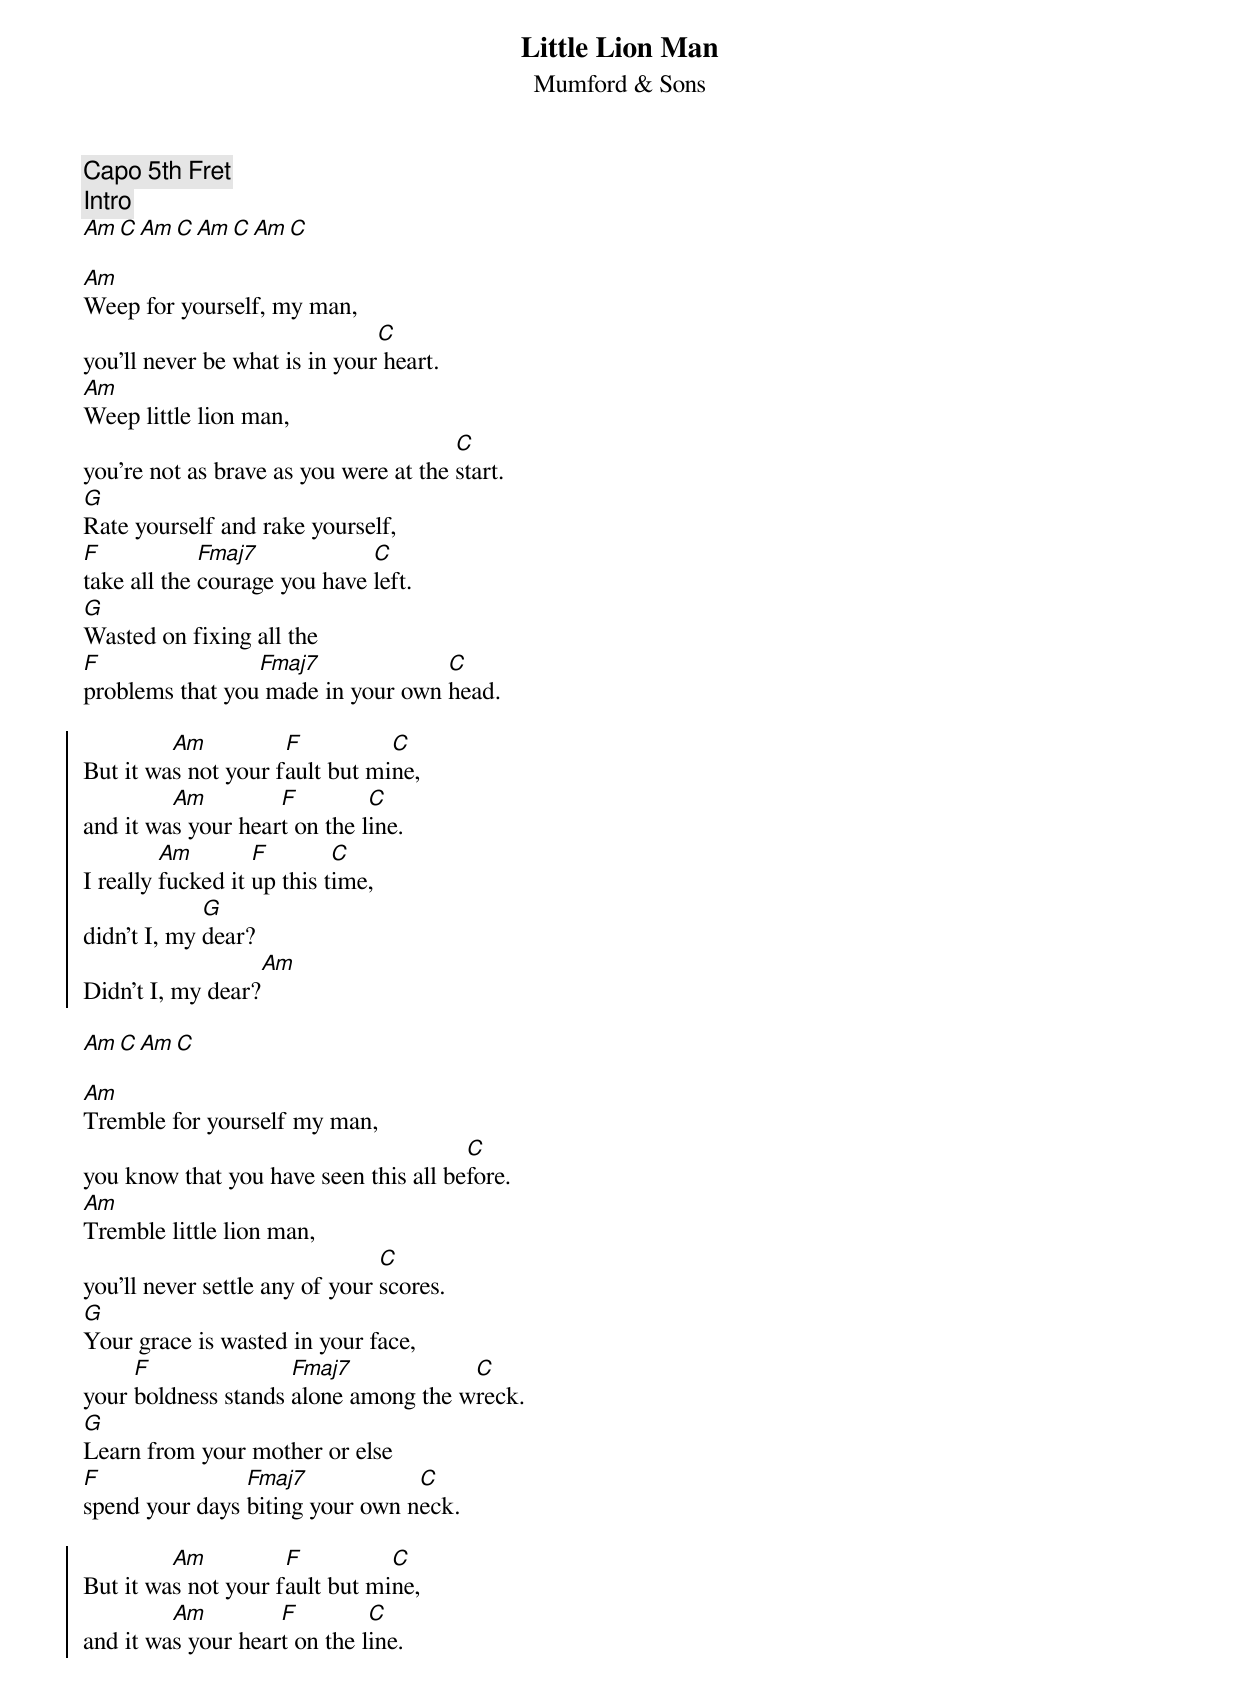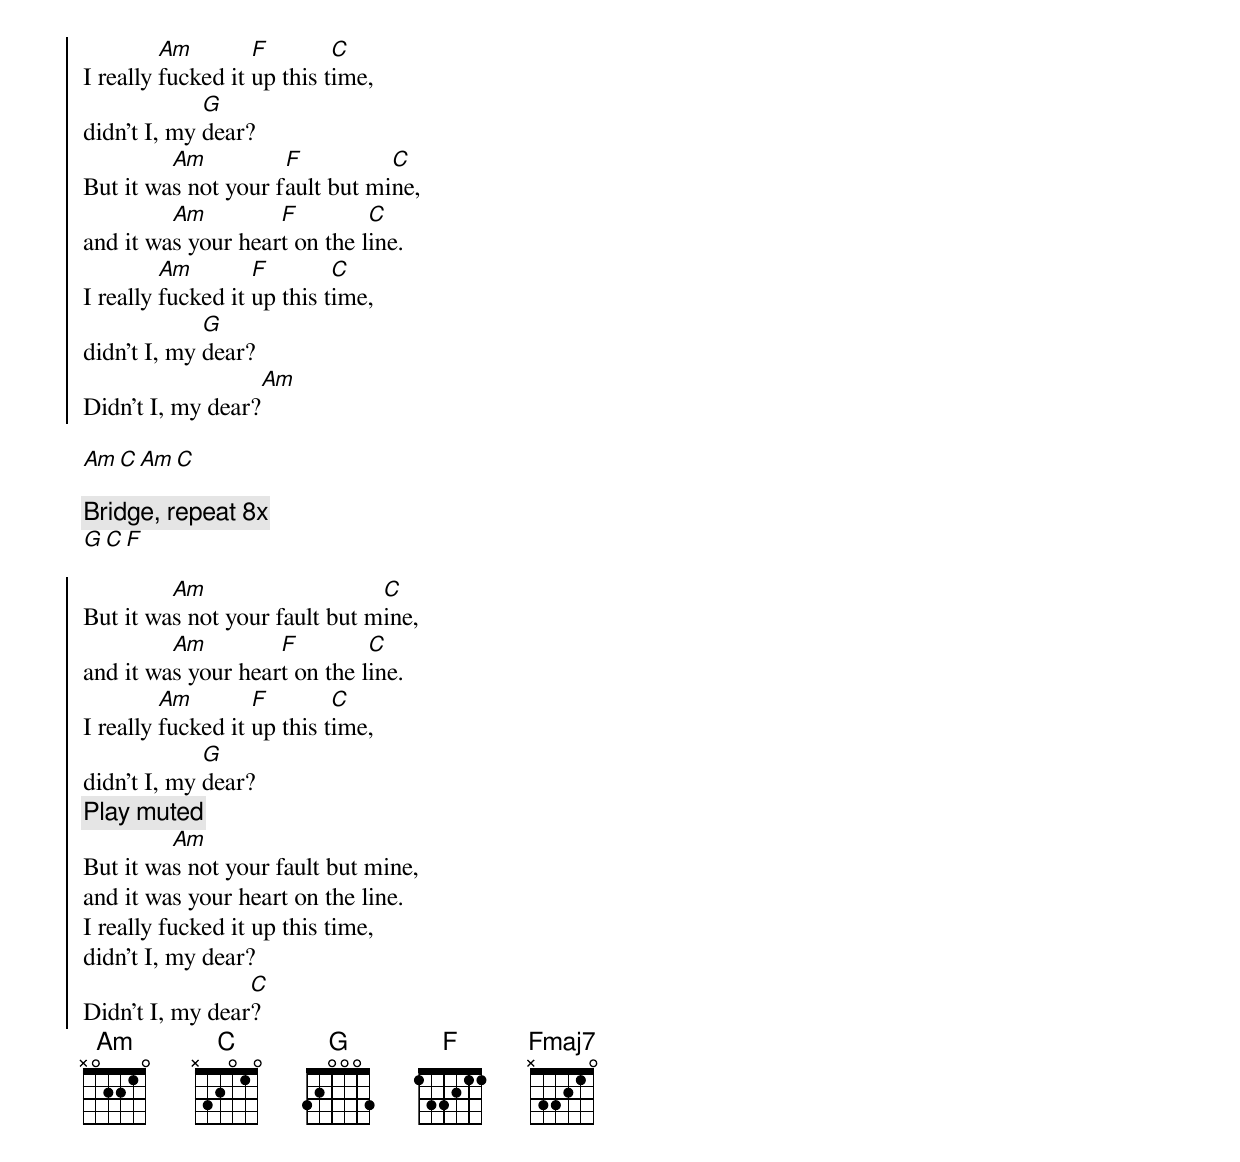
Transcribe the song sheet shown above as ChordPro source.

{title:Little Lion Man}
{subtitle:Mumford & Sons}
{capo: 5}
{c:Capo 5th Fret}
{c:Intro}
[Am][C][Am][C][Am][C][Am][C]

[Am]Weep for yourself, my man,
you'll never be what is in your[C] heart.
[Am]Weep little lion man,
you're not as brave as you were at the [C]start.
[G]Rate yourself and rake yourself,
[F]take all the [Fmaj7]courage you have [C]left.
[G]Wasted on fixing all the
[F]problems that you[Fmaj7] made in your own [C]head.

{soc}
But it wa[Am]s not your f[F]ault but mi[C]ne,
and it wa[Am]s your hear[F]t on the l[C]ine.
I really [Am]fucked it [F]up this t[C]ime,
didn't I, my [G]dear?
Didn't I, my dear?[Am]
{eoc}

[Am][C][Am][C]

[Am]Tremble for yourself my man,
you know that you have seen this all be[C]fore.
[Am]Tremble little lion man,
you'll never settle any of your [C]scores.
[G]Your grace is wasted in your face,
your [F]boldness stands [Fmaj7]alone among the w[C]reck.
[G]Learn from your mother or else
[F]spend your days [Fmaj7]biting your own n[C]eck.

{soc}
But it wa[Am]s not your f[F]ault but mi[C]ne,
and it wa[Am]s your hear[F]t on the l[C]ine.
I really [Am]fucked it [F]up this t[C]ime,
didn't I, my [G]dear?
But it wa[Am]s not your f[F]ault but mi[C]ne,
and it wa[Am]s your hear[F]t on the l[C]ine.
I really [Am]fucked it [F]up this t[C]ime,
didn't I, my [G]dear?
Didn't I, my dear?[Am]
{eoc}

[Am][C][Am][C]

{c:Bridge, repeat 8x}
[G][C][F]

{soc}
But it wa[Am]s not your fault but m[C]ine,
and it wa[Am]s your hear[F]t on the l[C]ine.
I really [Am]fucked it [F]up this t[C]ime,
didn't I, my [G]dear?
{c:Play muted}
But it wa[Am]s not your fault but mine,
and it was your heart on the line.
I really fucked it up this time,
didn't I, my dear?
Didn't I, my dear[C]?
